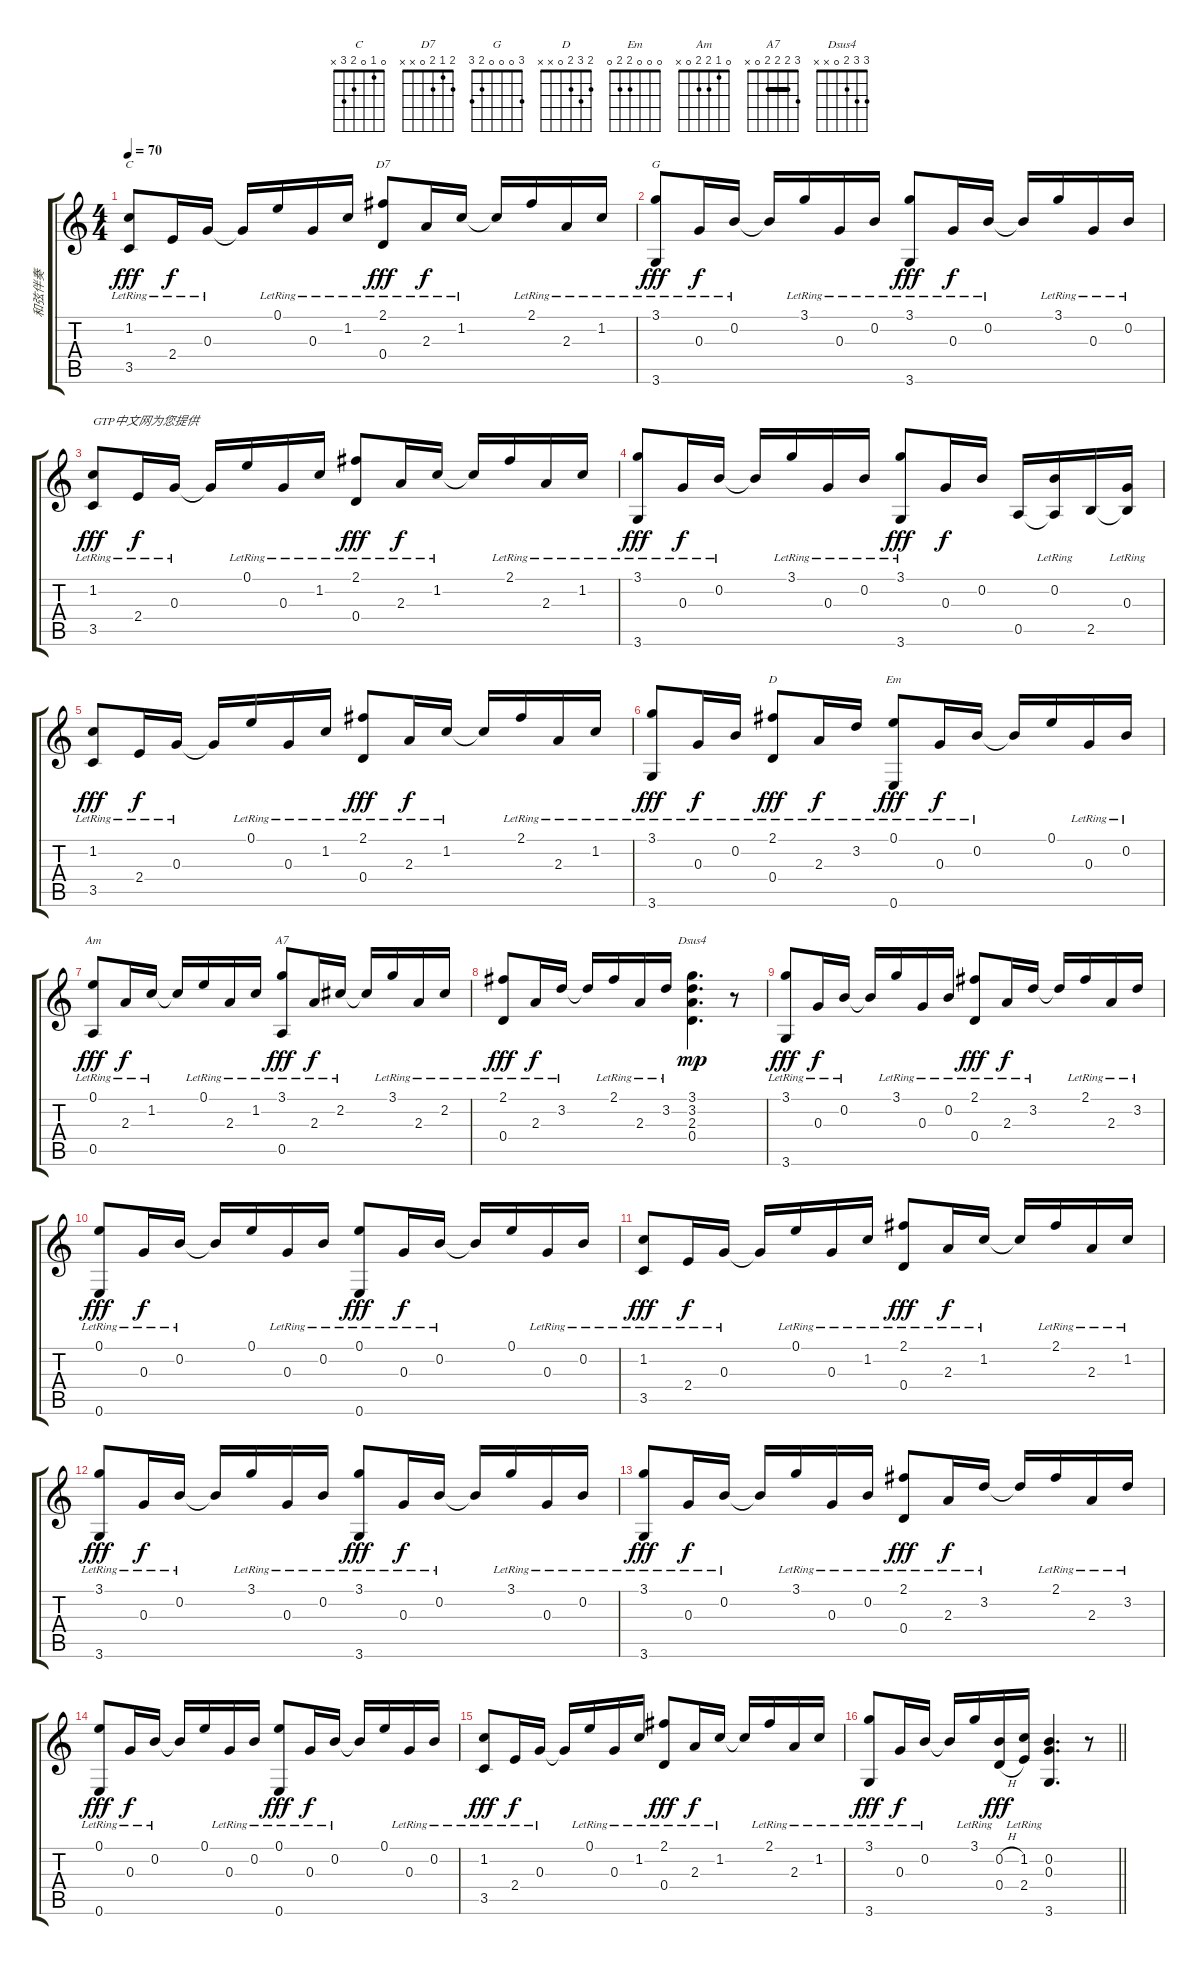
\track ("和弦伴奏" "和弦伴奏") {instrument acousticguitarsteel}
\staff {score tabs}
\tuning (E4 B3 G3 D3 A2 E2) {hide}
\chord ("C" 0 1 0 2 3 x)
\chord ("D7" 2 1 2 0 x x)
\chord ("G" 3 0 0 0 2 3)
\chord ("D" 2 3 2 0 x x)
\chord ("Em" 0 0 0 2 2 0)
\chord ("Am" 0 1 2 2 0 x)
\chord ("A7" 3 2 2 2 0 x) {barre 2}
\chord ("Dsus4" 3 3 2 0 x x)
\ts (4 4)
\tempo 70
\clef g2
\ks c
(1.2{lr} 3.5{lr}).8{ch "C" dy fff} 2.4{lr}.16{dy f} 0.3{lr}.16 0.3{t}.16{beam Up} 0.1{lr}.16{beam Up} 0.3{lr}.16{beam Up} 1.2{lr}.16{beam Up} (2.1{lr} 0.4{lr}).8{ch "D7" dy fff beam Up} 2.3{lr}.16{dy f beam Up} 1.2{lr}.16{beam Up} 1.2{t}.16{beam Up} 2.1{lr}.16{beam Up} 2.3{lr}.16{beam Up} 1.2{lr}.16{beam Up} |
(3.1{lr} 3.6{lr}).8{ch "G" dy fff} 0.3{lr}.16{dy f} 0.2{lr}.16 0.2{t}.16{beam Up} 3.1{lr}.16{beam Up} 0.3{lr}.16{beam Up} 0.2{lr}.16{beam Up} (3.1{lr} 3.6{lr}).8{dy fff} 0.3{lr}.16{dy f} 0.2{lr}.16 0.2{t}.16{beam Up} 3.1{lr}.16{beam Up} 0.3{lr}.16{beam Up} 0.2{lr}.16{beam Up} |
(1.2{lr} 3.5{lr}).8{txt "GTP中文网为您提供" dy fff} 2.4{lr}.16{dy f} 0.3{lr}.16 0.3{t}.16{beam Up} 0.1{lr}.16{beam Up} 0.3{lr}.16{beam Up} 1.2{lr}.16{beam Up} (2.1{lr} 0.4{lr}).8{dy fff beam Up} 2.3{lr}.16{dy f beam Up} 1.2{lr}.16{beam Up} 1.2{t}.16{beam Up} 2.1{lr}.16{beam Up} 2.3{lr}.16{beam Up} 1.2{lr}.16{beam Up} |
(3.1{lr} 3.6{lr}).8{dy fff} 0.3{lr}.16{dy f} 0.2{lr}.16 0.2{t}.16{beam Up} 3.1{lr}.16{beam Up} 0.3{lr}.16{beam Up} 0.2{lr}.16{beam Up} (3.1 3.6{lr}).8{dy fff} 0.3.16{dy f} 0.2.16 0.5.16 (0.2{lr} 0.5{t}).16 2.5.16 (0.3{lr} 2.5{t}).16 |
(1.2{lr} 3.5{lr}).8{dy fff} 2.4{lr}.16{dy f} 0.3{lr}.16 0.3{t}.16{beam Up} 0.1{lr}.16{beam Up} 0.3{lr}.16{beam Up} 1.2{lr}.16{beam Up} (2.1{lr} 0.4{lr}).8{dy fff beam Up} 2.3{lr}.16{dy f beam Up} 1.2{lr}.16{beam Up} 1.2{t}.16{beam Up} 2.1{lr}.16{beam Up} 2.3{lr}.16{beam Up} 1.2{lr}.16{beam Up} |
(3.1{lr} 3.6{lr}).8{dy fff} 0.3{lr}.16{dy f} 0.2{lr}.16 (2.1{lr} 0.4{lr}).8{ch "D" dy fff beam Up} 2.3{lr}.16{dy f beam Up} 3.2{lr}.16{beam Up} (0.1{lr} 0.6{lr}).8{ch "Em" dy fff} 0.3{lr}.16{dy f} 0.2{lr}.16 0.2{t}.16{beam Up} 0.1.16{beam Up} 0.3{lr}.16{beam Up} 0.2{lr}.16{beam Up} |
(0.1{lr} 0.5{lr}).8{ch "Am" dy fff} 2.3{lr}.16{dy f} 1.2{lr}.16 1.2{t}.16{beam Up} 0.1{lr}.16{beam Up} 2.3{lr}.16{beam Up} 1.2{lr}.16{beam Up} (3.1{lr} 0.5{lr}).8{ch "A7" dy fff} 2.3{lr}.16{dy f} 2.2{lr}.16 2.2{t}.16{beam Up} 3.1{lr}.16{beam Up} 2.3{lr}.16{beam Up} 2.2{lr}.16{beam Up} |
(2.1{lr} 0.4{lr}).8{dy fff beam Up} 2.3{lr}.16{dy f beam Up} 3.2{lr}.16{beam Up} 3.2{t}.16{beam Up} 2.1{lr}.16{beam Up} 2.3{lr}.16{beam Up} 3.2{lr}.16{beam Up} (3.1 3.2 2.3 0.4).4{d ch "Dsus4" dy mp} r.8 |
(3.1{lr} 3.6{lr}).8{dy fff} 0.3{lr}.16{dy f} 0.2{lr}.16 0.2{t}.16{beam Up} 3.1{lr}.16{beam Up} 0.3{lr}.16{beam Up} 0.2{lr}.16{beam Up} (2.1{lr} 0.4{lr}).8{dy fff beam Up} 2.3{lr}.16{dy f beam Up} 3.2{lr}.16{beam Up} 3.2{t}.16{beam Up} 2.1{lr}.16{beam Up} 2.3{lr}.16{beam Up} 3.2{lr}.16{beam Up} |
(0.1{lr} 0.6{lr}).8{dy fff} 0.3{lr}.16{dy f} 0.2{lr}.16 0.2{t}.16{beam Up} 0.1.16{beam Up} 0.3{lr}.16{beam Up} 0.2{lr}.16{beam Up} (0.1{lr} 0.6{lr}).8{dy fff} 0.3{lr}.16{dy f} 0.2{lr}.16 0.2{t}.16{beam Up} 0.1.16{beam Up} 0.3{lr}.16{beam Up} 0.2{lr}.16{beam Up} |
(1.2{lr} 3.5{lr}).8{dy fff} 2.4{lr}.16{dy f} 0.3{lr}.16 0.3{t}.16{beam Up} 0.1{lr}.16{beam Up} 0.3{lr}.16{beam Up} 1.2{lr}.16{beam Up} (2.1{lr} 0.4{lr}).8{dy fff beam Up} 2.3{lr}.16{dy f beam Up} 1.2{lr}.16{beam Up} 1.2{t}.16{beam Up} 2.1{lr}.16{beam Up} 2.3{lr}.16{beam Up} 1.2{lr}.16{beam Up} |
(3.1{lr} 3.6{lr}).8{dy fff} 0.3{lr}.16{dy f} 0.2{lr}.16 0.2{t}.16{beam Up} 3.1{lr}.16{beam Up} 0.3{lr}.16{beam Up} 0.2{lr}.16{beam Up} (3.1{lr} 3.6{lr}).8{dy fff} 0.3{lr}.16{dy f} 0.2{lr}.16 0.2{t}.16{beam Up} 3.1{lr}.16{beam Up} 0.3{lr}.16{beam Up} 0.2{lr}.16{beam Up} |
(3.1{lr} 3.6{lr}).8{dy fff} 0.3{lr}.16{dy f} 0.2{lr}.16 0.2{t}.16{beam Up} 3.1{lr}.16{beam Up} 0.3{lr}.16{beam Up} 0.2{lr}.16{beam Up} (2.1{lr} 0.4{lr}).8{dy fff beam Up} 2.3{lr}.16{dy f beam Up} 3.2{lr}.16{beam Up} 3.2{t}.16{beam Up} 2.1{lr}.16{beam Up} 2.3{lr}.16{beam Up} 3.2{lr}.16{beam Up} |
(0.1{lr} 0.6{lr}).8{dy fff} 0.3{lr}.16{dy f} 0.2{lr}.16 0.2{t}.16{beam Up} 0.1.16{beam Up} 0.3{lr}.16{beam Up} 0.2{lr}.16{beam Up} (0.1{lr} 0.6{lr}).8{dy fff} 0.3{lr}.16{dy f} 0.2{lr}.16 0.2{t}.16{beam Up} 0.1.16{beam Up} 0.3{lr}.16{beam Up} 0.2{lr}.16{beam Up} |
(1.2{lr} 3.5{lr}).8{dy fff} 2.4{lr}.16{dy f} 0.3{lr}.16 0.3{t}.16{beam Up} 0.1{lr}.16{beam Up} 0.3{lr}.16{beam Up} 1.2{lr}.16{beam Up} (2.1{lr} 0.4{lr}).8{dy fff beam Up} 2.3{lr}.16{dy f beam Up} 1.2{lr}.16{beam Up} 1.2{t}.16{beam Up} 2.1{lr}.16{beam Up} 2.3{lr}.16{beam Up} 1.2{lr}.16{beam Up} |
\barLineRight lightlight
(3.1{lr} 3.6{lr}).8{dy fff} 0.3{lr}.16{dy f} 0.2{lr}.16 0.2{t}.16{beam Up} 3.1{lr}.16{beam Up} (0.2{h} 0.4{h}).16{dy fff beam Up} (1.2{lr} 2.4{lr}).16{beam Up} (0.2 0.3 3.6).4{d} r.8
